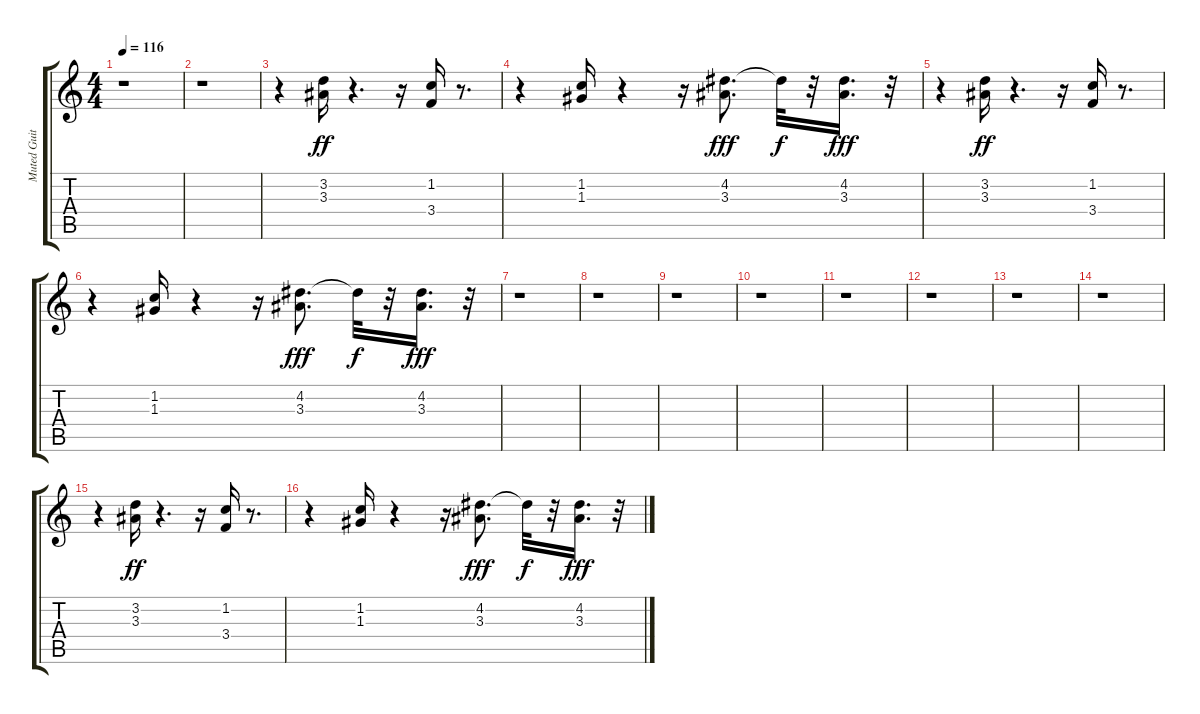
\track ("Muted Guitar" "Muted Guit") {instrument electricguitarmuted}
\staff {score tabs}
\tuning (E4 B3 G3 D3 A2 E2) {hide}
\ts (4 4)
\tempo 116
\clef g2
\ks c
r.1{dy ff} |
r.1 |
r.4 (3.2 3.3).16 r.4{d} r.16 (1.2 3.4).16 r.8{d} |
r.4 (1.2 1.3).16 r.4 r.16 (4.2 3.3).8{d dy fff} 4.2{t}.32{dy f} r.32 (4.2 3.3).16{d dy fff} r.32 |
r.4 (3.2 3.3).16{dy ff} r.4{d} r.16 (1.2 3.4).16 r.8{d} |
r.4 (1.2 1.3).16 r.4 r.16 (4.2 3.3).8{d dy fff} 4.2{t}.32{dy f} r.32 (4.2 3.3).16{d dy fff} r.32 |
r.1 |
r.1 |
r.1 |
r.1 |
r.1 |
r.1 |
r.1 |
r.1 |
r.4 (3.2 3.3).16{dy ff} r.4{d} r.16 (1.2 3.4).16 r.8{d} |
r.4 (1.2 1.3).16 r.4 r.16 (4.2 3.3).8{d dy fff} 4.2{t}.32{dy f} r.32 (4.2 3.3).16{d dy fff} r.32
